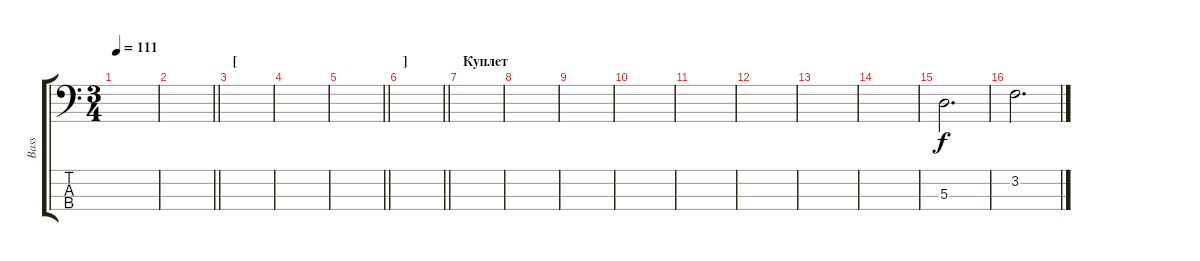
\track ("Bass" "Bass") {instrument electricbassfinger}
\staff {score tabs}
\tuning (G2 D2 A1 E1) {hide}
\ts (3 4)
\tempo 111
\clef f4
\ks c
|
\barLineRight lightlight
|
\section ("" "[")
|
|
\barLineRight lightlight
|
\section ("" "]")
\barLineRight lightlight
|
\section ("" "Куплет")
|
|
|
|
|
|
|
|
5.3.2{d} |
3.2.2{d}
